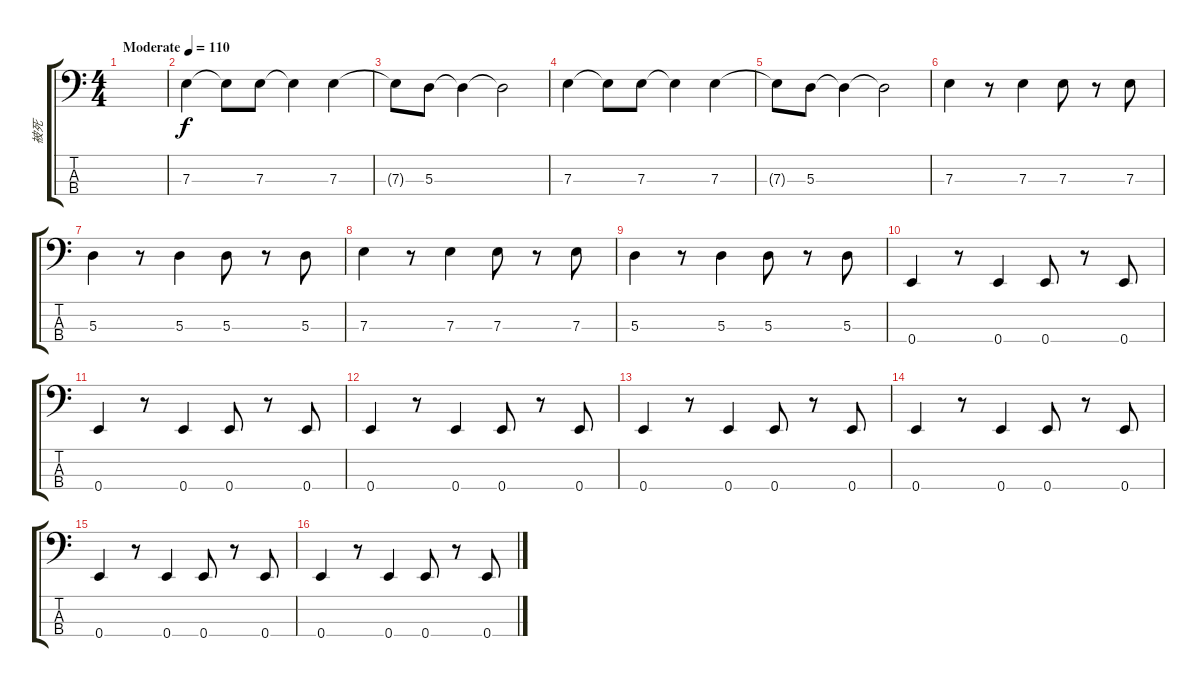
\track ("被死" "被死") {instrument electricbassfinger}
\staff {score tabs}
\tuning (G2 D2 A1 E1) {hide}
\ts (4 4)
\tempo (110 "Moderate")
\clef f4
\ks c
|
7.3.4 7.3{t}.8 7.3.8 7.3{t}.4 7.3.4 |
7.3{t}.8 5.3.8 5.3{t}.4 5.3{t}.2 |
7.3.4 7.3{t}.8 7.3.8 7.3{t}.4 7.3.4 |
7.3{t}.8 5.3.8 5.3{t}.4 5.3{t}.2 |
7.3.4 r.8 7.3.4 7.3.8 r.8 7.3.8 |
5.3.4 r.8 5.3.4 5.3.8 r.8 5.3.8 |
7.3.4 r.8 7.3.4 7.3.8 r.8 7.3.8 |
5.3.4 r.8 5.3.4 5.3.8 r.8 5.3.8 |
0.4.4 r.8 0.4.4 0.4.8 r.8 0.4.8 |
0.4.4 r.8 0.4.4 0.4.8 r.8 0.4.8 |
0.4.4 r.8 0.4.4 0.4.8 r.8 0.4.8 |
0.4.4 r.8 0.4.4 0.4.8 r.8 0.4.8 |
0.4.4 r.8 0.4.4 0.4.8{txt ""} r.8 0.4.8 |
0.4.4 r.8 0.4.4 0.4.8 r.8 0.4.8 |
0.4.4 r.8 0.4.4 0.4.8 r.8 0.4.8
